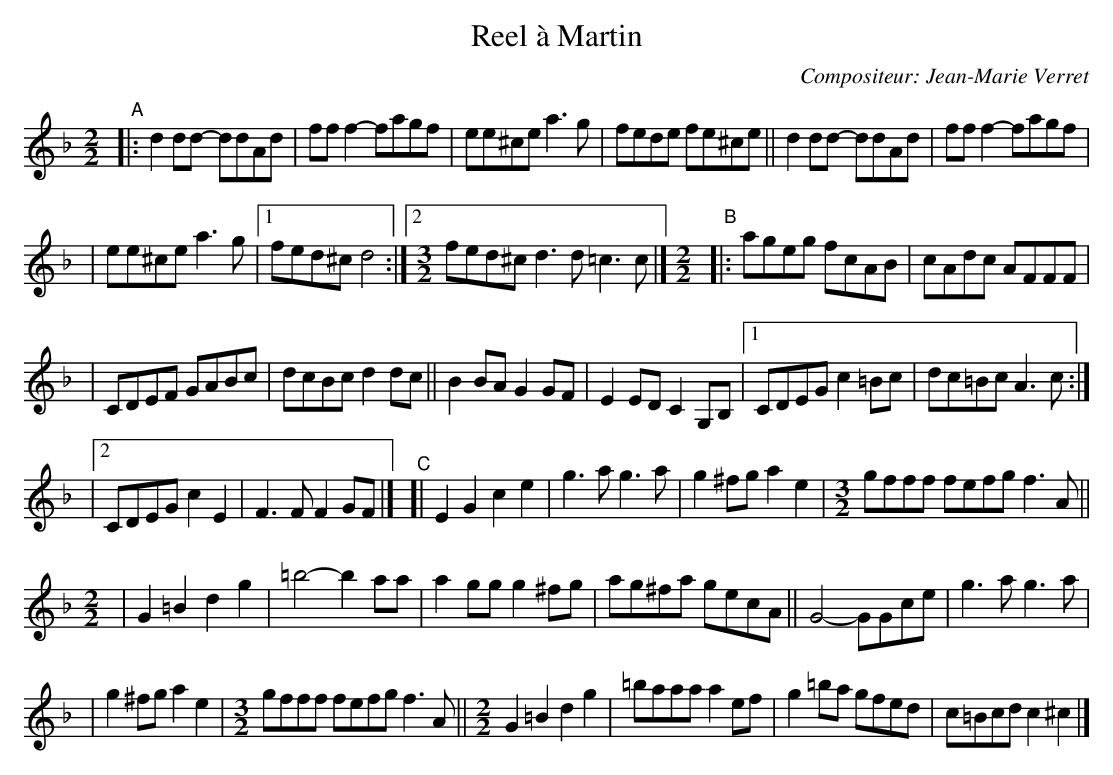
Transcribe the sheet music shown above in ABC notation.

X:1
T: Reel \`a Martin
C: Compositeur: Jean-Marie Verret
M: 2/2
L: 1/8
K: Dm
"A"|: d2dd- ddAd | fff2- fagf | ee^ce a3g | fede fe^ce || d2dd- ddAd | fff2- fagf |
| ee^ce a3g |[1 fed^c d4 :|[2 [M:3/2] fed^c d3d =c3c |][M:2/2] "^B"|: ageg fcAB | cAdc AFFF |
| CDEF GABc | dcBc d2dc || B2BA G2GF | E2ED C2G,B, |[1 CDEG c2=Bc | dc=Bc A3c :|
|[2 CDEG c2E2 | F3F F2GF |] "^C"[| E2G2 c2e2 | g3a g3a | g2^fg a2e2 |[M:3/2] gfff fefg f3A ||
[M:2/2]| G2=B2 d2g2 | =b4- b2aa | a2gg g2^fg | ag^fa gecA || G4- GGce | g3a g3a |
| g2^fg a2e2 |[M:3/2] gfff fefg f3A ||[M:2/2] G2=B2 d2g2 | =baaa a2ef | g2=ba gfed | c=Bcd c2^c2 |]
